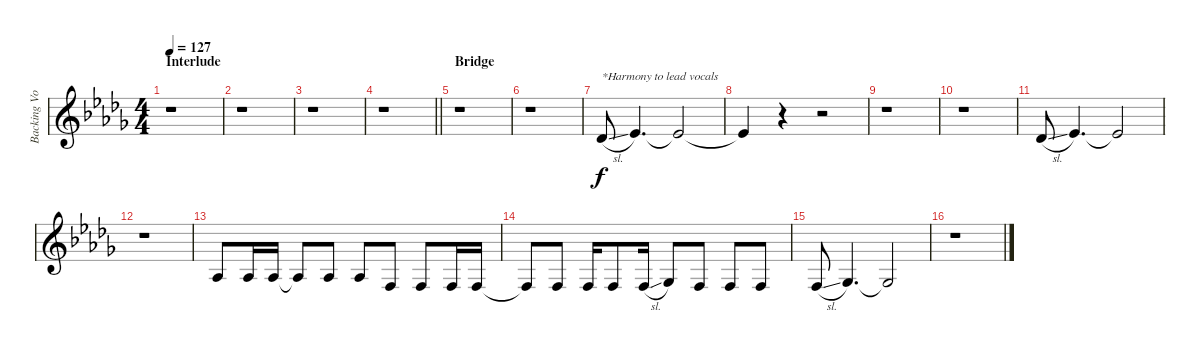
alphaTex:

\track ("Backing Vocals 3" "Backing Vo") {instrument lead6voice}
\staff {score}
\tuning (E4 B3 G3 D3 A2 E2) {hide}
\ts (4 4)
\section ("" "Interlude")
\tempo 127
\clef g2
\ks bbminor
r.1{dy mf} |
r.1 |
r.1 |
\barLineRight lightlight
r.1 |
\section ("" "Bridge")
r.1 |
r.1 |
6.3{sl}.8{txt "*Harmony to lead vocals" dy f} 8.3.4{d} 8.3{t}.2 |
8.3{t}.4 r.4 r.2 |
r.1 |
r.1 |
6.3{sl}.8 8.3.4{d} 8.3{t}.2 |
r.1 |
6.4.8 6.4.16 6.4.16 6.4{t}.8 6.4.8 6.4.8 3.4.8 3.4.8 3.4.16 3.4.16 |
3.4{t}.8 3.4.8 3.4.16 3.4.8 3.4{sl}.16 4.4.8 3.4.8 3.4.8 3.4.8 |
3.4{sl}.8 4.4.4{d} 4.4{t}.2 |
r.1
